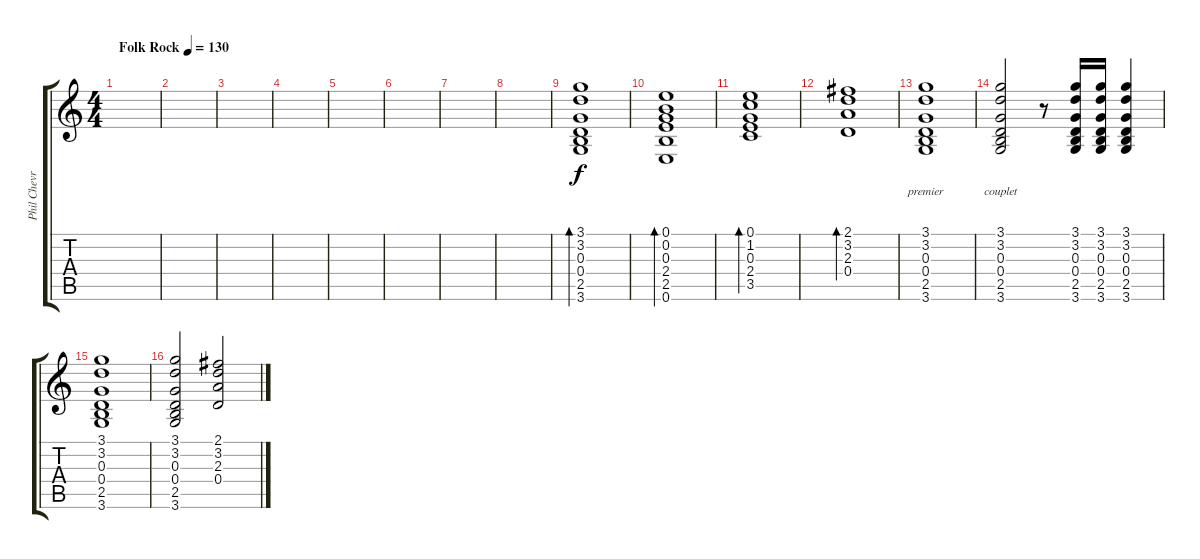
\track ("Phil Chevron - guitare" "Phil Chevr") {instrument overdrivenguitar}
\staff {score tabs}
\tuning (E4 B3 G3 D3 A2 E2) {hide}
\ts (4 4)
\tempo (130 "Folk Rock")
\clef g2
\ks c
|
|
|
|
|
|
|
|
(3.1 3.2 0.3 0.4 2.5 3.6).1{bd 240} |
(0.1 0.2 0.3 2.4 2.5 0.6).1{bd 240} |
(0.1 1.2 0.3 2.4 3.5).1{bd 240} |
(2.1 3.2 2.3 0.4).1{bd 240} |
(3.1 3.2 0.3 0.4 2.5 3.6).1{lyrics (0 "premier") lyrics (1 "") lyrics (2 "") lyrics (3 "") lyrics (4 "")} |
(3.1 3.2 0.3 0.4 2.5 3.6).2{lyrics (0 "couplet") lyrics (1 "") lyrics (2 "") lyrics (3 "") lyrics (4 "")} r.8 (3.1 3.2 0.3 0.4 2.5 3.6).16 (3.1 3.2 0.3 0.4 2.5 3.6).16 (3.1 3.2 0.3 0.4 2.5 3.6).4 |
(3.1 3.2 0.3 0.4 2.5 3.6).1 |
(3.1 3.2 0.3 0.4 2.5 3.6).2 (2.1 3.2 2.3 0.4).2
